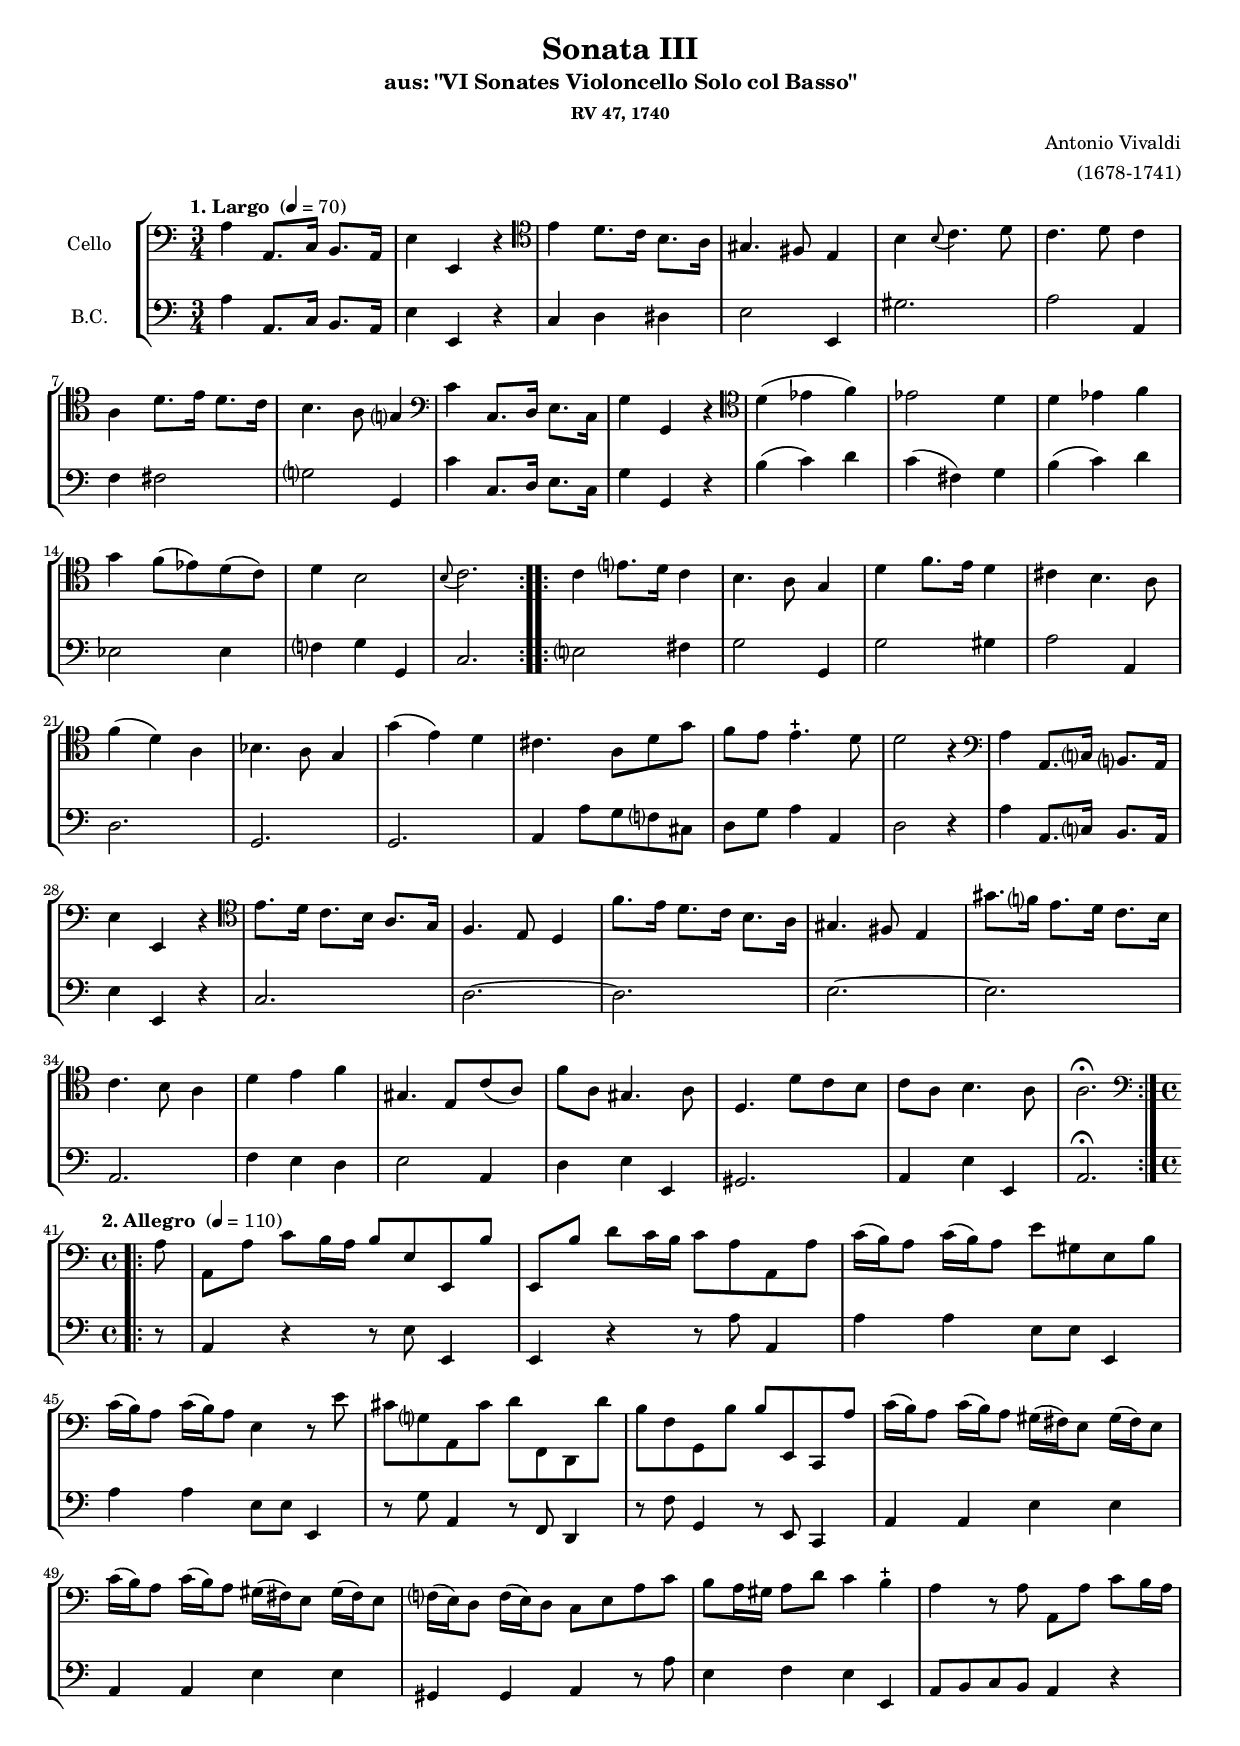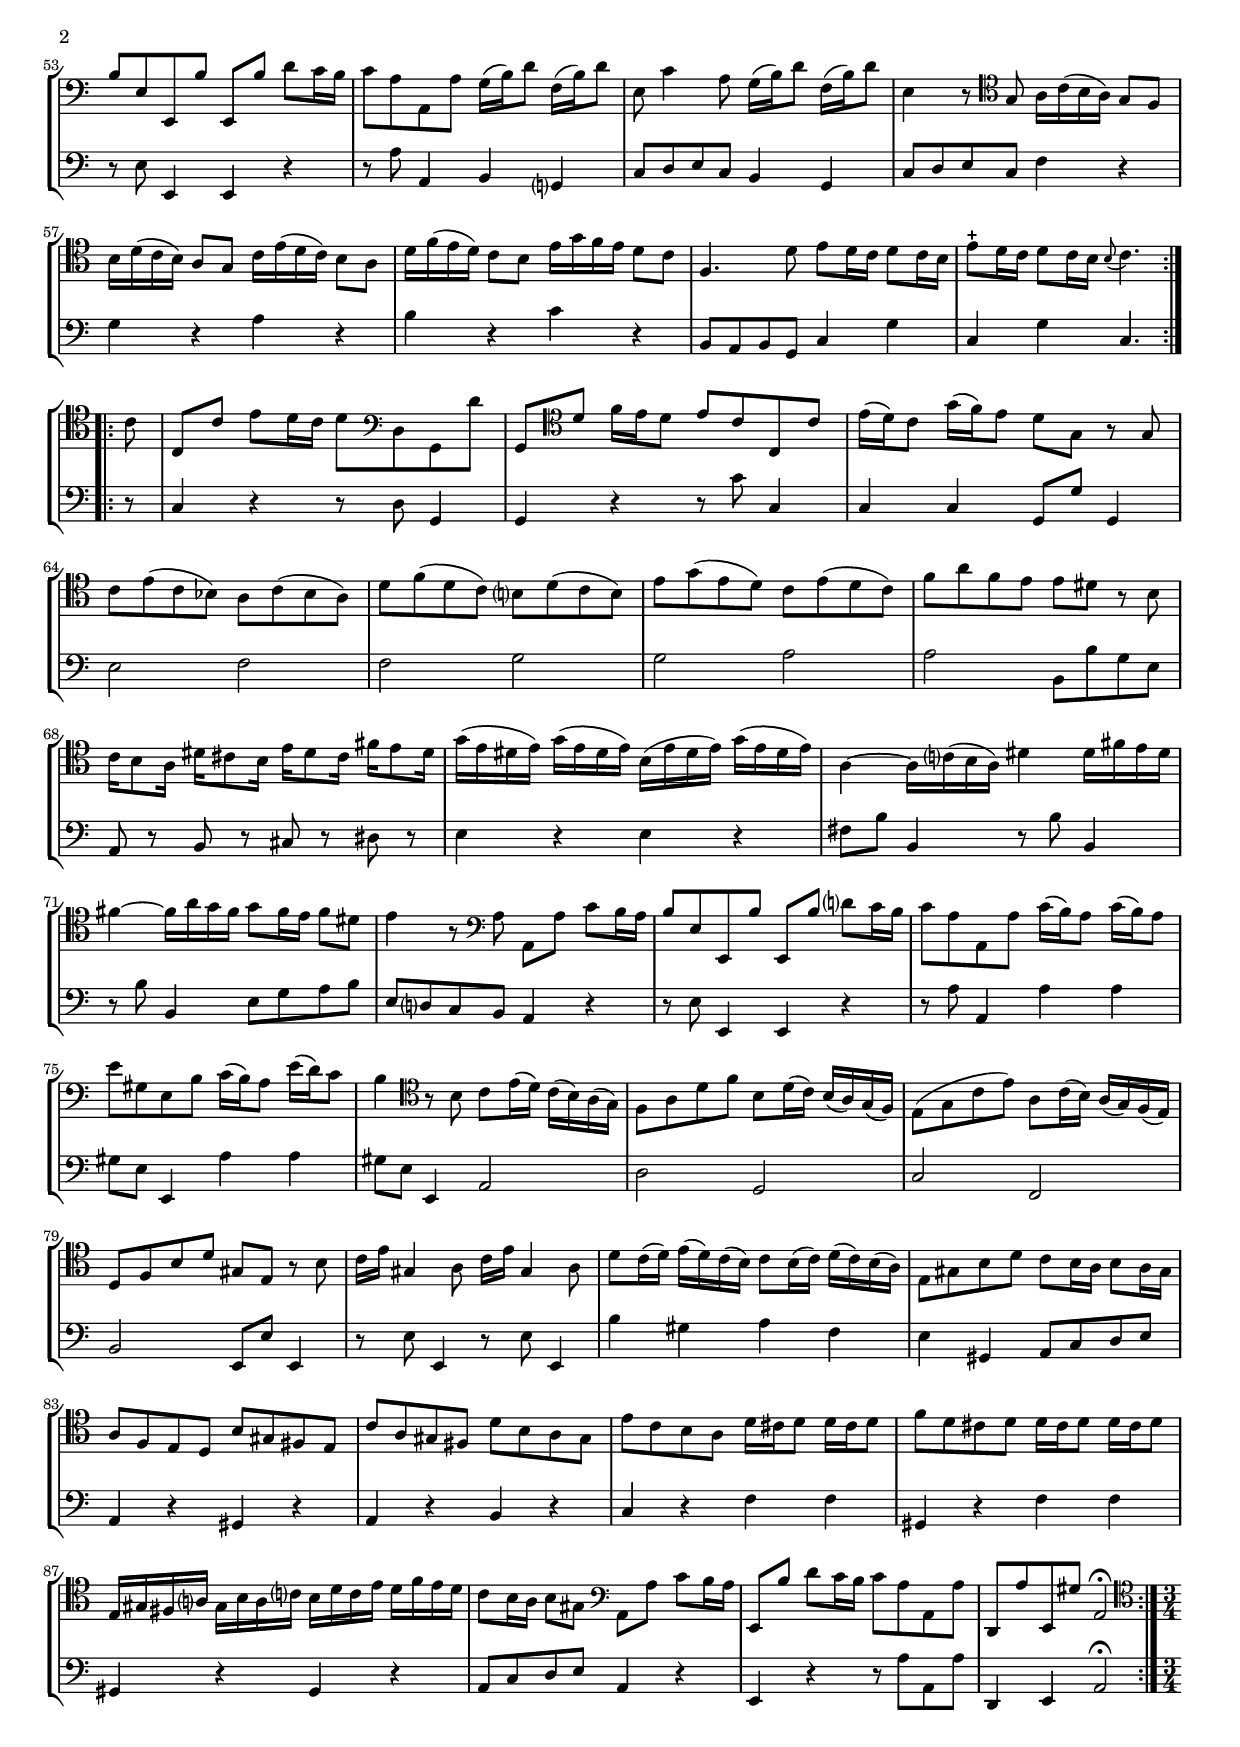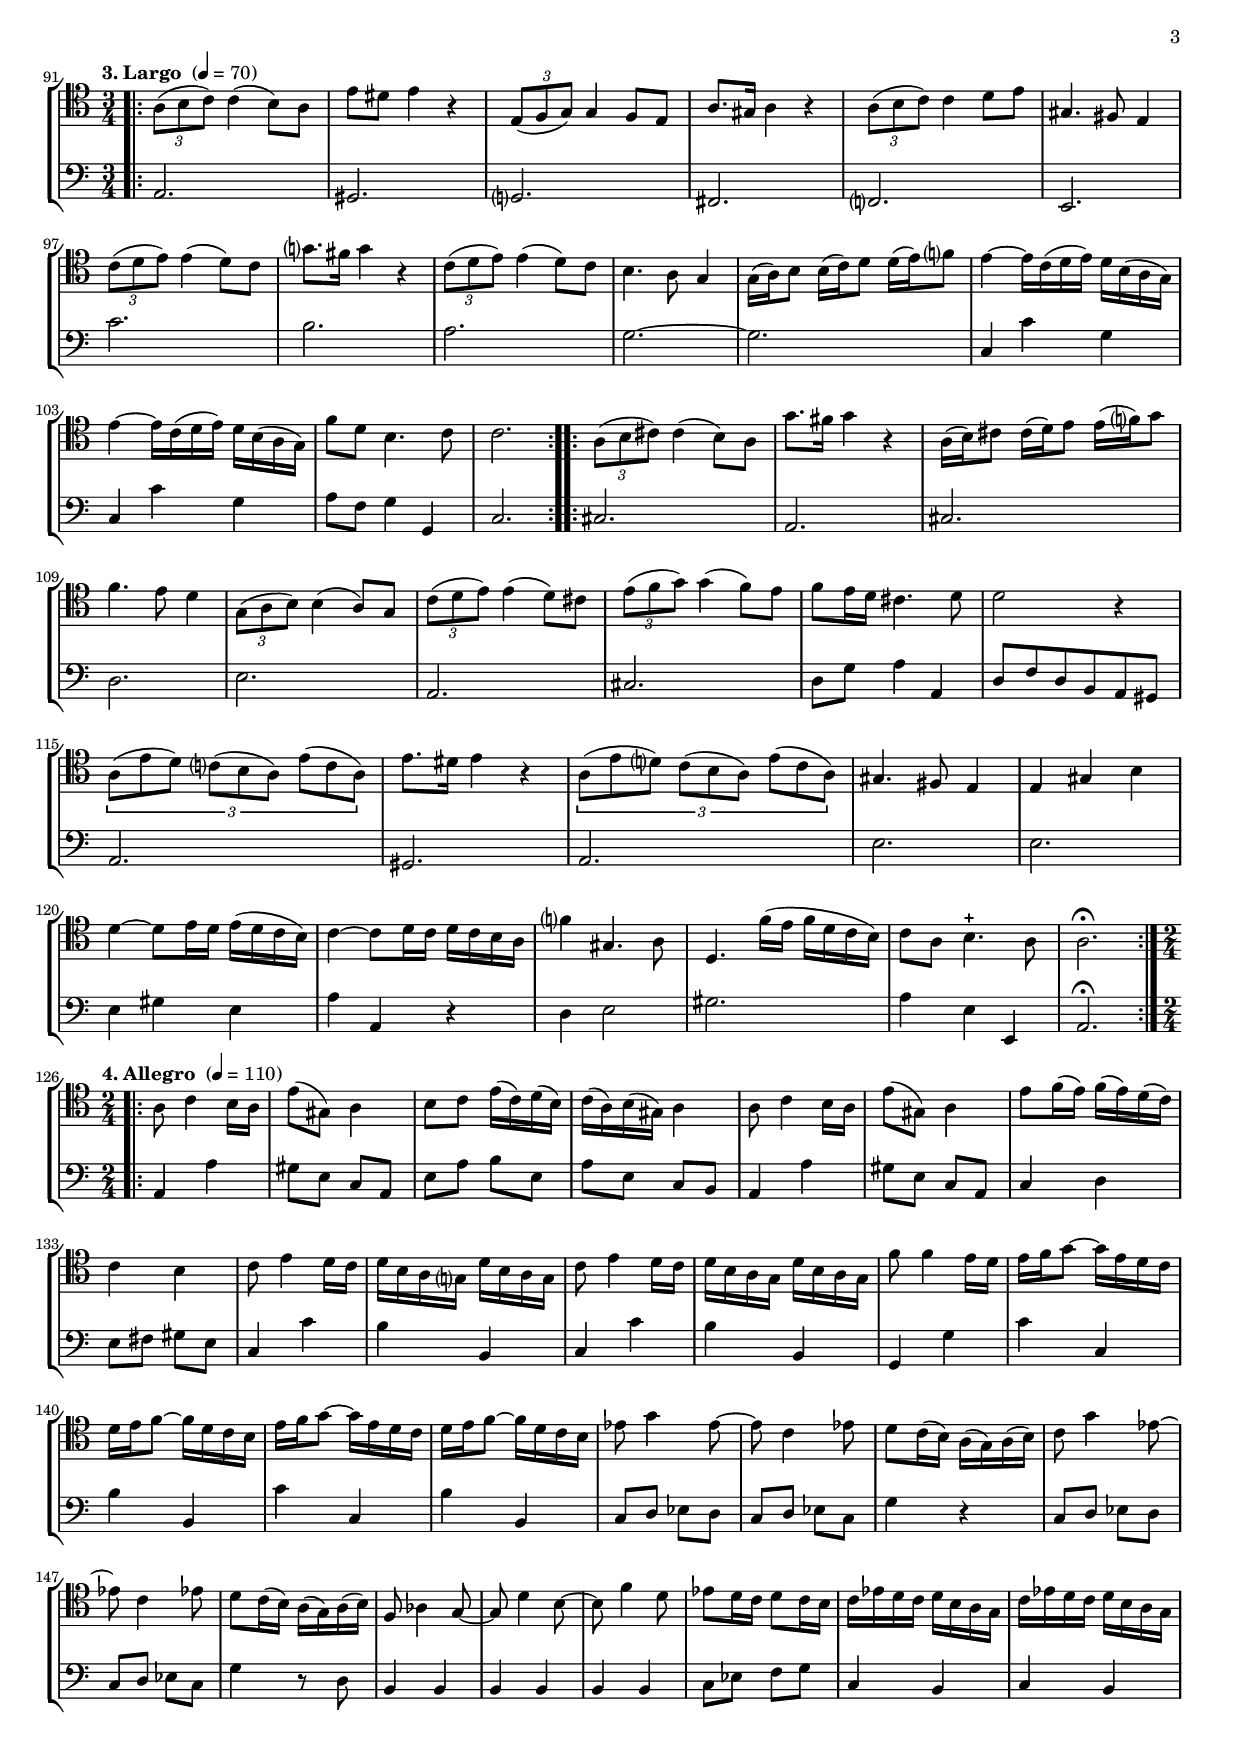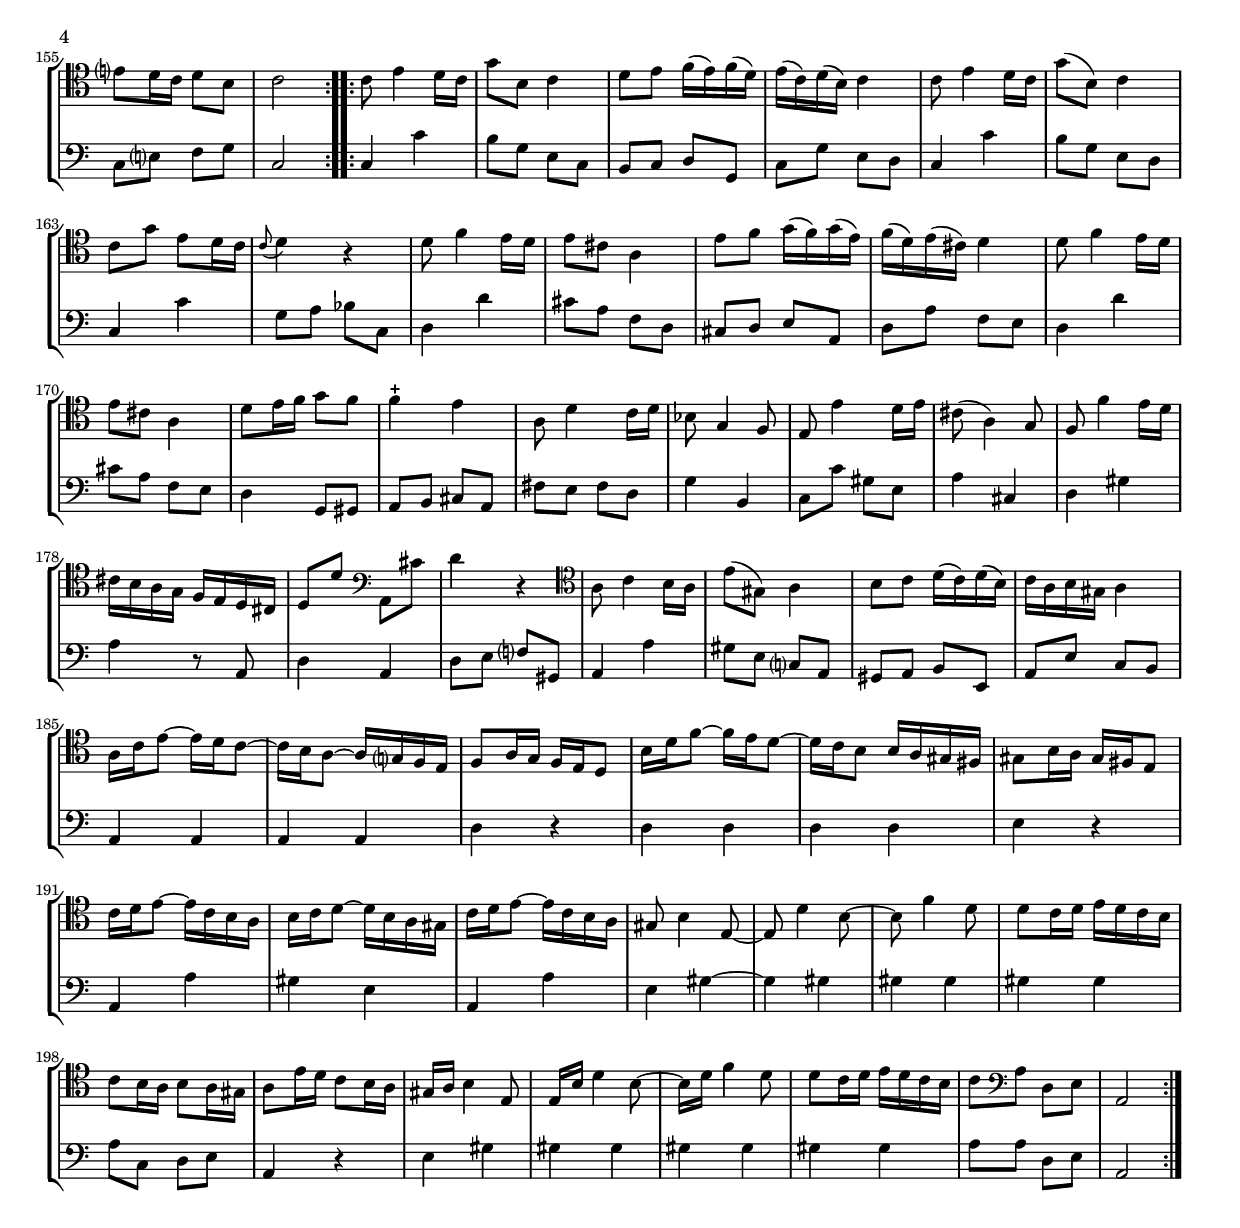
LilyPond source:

\version "2.14.2"
\include "deutsch.ly"

#(set-global-staff-size 16.5)

\header {
  title = "Sonata III"
  subtitle = "aus: \"VI Sonates Violoncello Solo col Basso\""
  subsubtitle = "RV 47, 1740"
  composer = "Antonio Vivaldi"
  arranger = "(1678-1741)"
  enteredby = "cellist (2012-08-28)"
}

voiceconsts = {
 \key a \minor
  \clef "bass"
% \numericTimeSignature
 \compressFullBarRests
}

mihi = "clarinet"
%minstr = "accordion"
milo = "bassoon"
mibc = "harpsichord"

moral = \markup \italic "molto rall."

introa = { \tempo "1. Largo " 4=70  \time 3/4 }
introb = { \break \tempo "2. Allegro " 4=110  \time 4/4 }
introc = { \break \tempo "3. Largo " 4=70  \time 3/4 }
introd = { \break \tempo "4. Allegro " 4=110  \time 2/4 }

va = \relative c' {
  \voiceconsts

  \introa
  \repeat volta 2 {
    a4 a,8. c16 h8. a16
    e'4 e, r \clef "tenor"
    e'' d8. c16 h8. a16
    gis4. fis8 e4
    h' \appoggiatura h8 c4. d8
    c4. d8 c4
    a d8. e16 d8. c16
    h4. a8 g?4 \clef "bass"

    c c,8. d16 e8. c16
    g'4 g, r \clef "tenor"
    d''( es f)
    es2 d4
    d es f
    g f8( es) d( c)
    d4 h2
    \appoggiatura h8 c2.    
  }
  \repeat volta 2 {
    c4 e?8. d16 c4
    h4. a8 g4
    d' f8. e16 d4
    cis h4. a8

    f'4( d) a
    b4. a8 g4
    g'( e) d
    cis4. a8 d g
    f e e4.-+ d8
    d2 r4 \clef "bass"
    a a,8. c?16 h?8. a16
    e'4 e, r \clef "tenor"
    e''8. d16 c8. h16 a8. g16
    f4. e8 d4
    f'8. e16 d8. c16 h8. a16

    gis4. fis8 e4
    gis'8. f?16 e8. d16 c8. h16
    c4. h8 a4
    d e f
    gis,4. e8 c'( a)
    f' a, gis4. a8
    d,4. d'8 c h
    c a h4. a8
    a2.\fermata
  } \clef "bass"

  \introb
  \repeat volta 2 {
    \partial 8 a8
    a, a' c h16 a h8 e, e, h''
    e,, h'' d c16 h c8 a a, a'
    c16( h) a8 c16( h) a8 e' gis, e h'
    c16( h) a8 c16( h) a8 e4 r8 e'
    cis g? a, cis' d f,, d d''
    h f g, h' h e,, c a''
    c16( h) a8 c16( h) a8 gis16( fis) e8 gis16( fis) e8

    c'16( h) a8 c16( h) a8 gis16( fis) e8 gis16( fis) e8
    f?16( e) d8 f16( e) d8 c e a c
    h a16 gis a8 d c4 h-+
    a r8 a a, a' c h16 a
    h8 e, e, h'' e,, h'' d c16 h
    c8 a a, a' g16( h) d8 f,16( h) d8

    e, c'4 a8 g16( h) d8 f,16( h) d8
    e,4 r8 \clef "tenor" g a16 c( h a) g8 f
    h16 d( c h) a8 g c16 e( d c) h8 a
    d16 f( e d) c8 h e16 g f e d8 c
    f,4. d'8 e d16 c d8 c16 h
    e8-+ d16 c d8 c16 h \appoggiatura h8 c4.
  }
  \repeat volta 2 {
    \partial 8 c8
    c, c' e d16 c d8 \clef "bass" d, g, d''
    g,, \clef "tenor" d'' f16 e d8 e c c, c'
    e16( d) c8 g'16( f) e8 d g, r g
    c e( c b) a c( b a)
    d f( d c) h? d( c h)
    e g( e d) c e( d c)
    f a f e e dis r h
    c16 h8 a16 dis cis8 h16 e dis8 cis16 fis e8 dis16
    g (e dis e) g (e dis e) h (e dis e) g (e dis e)
    a,4~ a16 c?( h a) dis4 dis16 fis e dis
    fis4~ fis16 a g fis g8 fis16 e fis8 dis

    e4 r8 \clef "bass" a, a, a' c h16 a
    h8 e, e, h'' e,, h'' d? c16 h
    c8 a a, a' c16( h) a8 c16( h) a8
    e'8 gis, e h' c16( h) a8 e'16( d) c8
    h4 \clef "tenor" r8 h c e16( d) c( h) a( g)
    f8 a d f h, d16( c) h( a) g( f)

    e8( g c e) a, c16( h) a( g) f( e)
    d8 f h d gis, e r h'
    c16 e gis,4 a8 c16 e gis,4 a8
    d c16( d) e( d) c( h) c8 h16( c) d( c) h( a)
    e8 gis h d c h16 a h8 a16 gis
    a8 f e d h' gis fis e
    c' a gis fis d' h a gis

    e' c h a d16 cis d8 d16 cis d8
    f8 d cis d d16 cis d8 d16 cis d8
    e,16 gis fis a? gis h a c? h d c e d f e d
    c8 h16 a h8 gis \clef "bass" a, a' c h16 a
    e,8 h'' d c16 h c8 a a, a'
    d,, a'' e, gis' a,2\fermata 
  } \clef "tenor"

  \introc
  \repeat volta 2 {
    \times 2/3 { a'8( h c) } c4( h8) a
    e' dis e4 r
    \times 2/3 { e,8( f g) } g4 f8 e
    a8. gis16 a4 r
    \times 2/3 { a8( h c) } c4 d8 e
    gis,4. fis8 e4
    \times 2/3 { c'8( d e) } e4( d8) c
    g'?8. fis16 g4 r
    \times 2/3 { c,8( d e) } e4( d8) c

    h4. a8 g4
    g16( a) h8 h16( c) d8 d16( e) f?8
    e4~ e16 c( d e) d h( a g)
    e'4~ e16 c( d e) d h( a g)
    f'8 d h4. c8
    c2.
  }
  \repeat volta 2 {
    \times 2/3 { a8( h cis) } cis4( h8) a
    g'8. fis16 g4 r
    a,16( h) cis8 cis16( d) e8 e16( f?) g8

    f4. e8 d4
    \times 2/3 { g,8( a h) } h4( a8) g
    \times 2/3 { c( d e) } e4( d8) cis
    \times 2/3 { e( f g) } g4( f8) e
    f e16 d cis4. d8
    d2 r4
    \times 2/3 { a8( e' d) c?( h a) e'( c a) }
    e'8. dis16 e4 r
    \times 2/3 { a,8( e' d?) c( h a) e'( c a) }

    gis4. fis8 e4
    e gis h
    d~ d8 e16 d e( d c h)
    c4~ c8 d16 c d c h a
    f'?4 gis,4. a8
    d,4. f'16( e f d c h)
    c8 a h4.-+ a8
    a2.\fermata
  }

  \introd
  \repeat volta 2 {
    a8 c4 h16 a
    e'8( gis,) a4
    h8 c e16( c) d( h)
    c( a) h( gis) a4
    a8 c4 h16 a
    e'8( gis,) a4
    e'8 f16( e) f( e) d( c)
    c4 h
    c8 e4 d16 c
    d h a g? d' h a g
    c8 e4 d16 c
    d h a g d' h a g

    f'8 f4 e16 d
    e f g8~ g16 e d c
    d e f8~ f16 d c h
    e f g8~ g16 e d c
    d e f8~ f16 d c h
    es8 g4 es8~
    es c4 es8
    d c16( h) a( g) a( h)
    c8 g'4 es8~
    es c4 es8
    d c16( h) a( g) a( h)

    f8 as4 g8~
    g d'4 h8~
    h f'4 d8
    es d16 c d8 c16 h
    c es d c d h a g
    c es d c d h a g
    e'?8 d16 c d8 h
    c2
  }
  \repeat volta 2 {
    c8 e4 d16 c
    g'8 h, c4
    d8 e f16( e) f( d)
    e( c) d( h) c4

    c8 e4 d16 c
    g'8( h,) c4
    c8 g' e d16 c
    \appoggiatura c8 d4 r
    d8 f4 e16 d
    e8 cis a4
    e'8 f g16( f) g( e)
    f( d) e( cis) d4
    d8 f4 e16 d
    e8 cis a4
    d8 e16 f g8 f
    f4-+ e

    a,8 d4 c16 d
    b8 g4 f8
    e e'4 d16 e
    cis8( a4) g8
    f f'4 e16 d
    cis h a g f e d cis
    d8 d' \clef "bass" a, cis'
    d4 r \clef "tenor"
    a8 c4 h16 a
    e'8( gis,) a4
    h8 c d16( c) d( h)

    c a h gis a4
    a16 c e8~ e16 d c8~
    c16 h a8~ a16 g? f e
    f8 a16 g f e d8
    h'16 d f8~ f16 e d8~
    d16 c h8 h16 a gis fis
    gis8 h16 a gis fis e8
    c'16 d e8~ e16 c h a
    h c d8~ d16 h a gis

    c d e8~ e16 c h a
    gis8 h4 e,8~
    e d'4 h8~
    h f'4 d8
    d c16 d e d c h
    c8 h16 a h8 a16 gis
    a8 e'16 d c8 h16 a
    gis a h4 e,8
    e16 h' d4 h8~
    h16 d f4 d8
    d c16 d e d c h
    c8 \clef "bass" a d, e
    a,2
  }
}

vb = \relative c' {
  \voiceconsts

  \introa
  \repeat volta 2 {
    a4 a,8. c16 h8. a16
    e'4 e, r
    c' d dis
    e2 e,4
    gis'2.
    a2 a,4
    f' fis2
    g? g,4

    c' c,8. d16 e8. c16
    g'4 g, r
    h'( c) d
    c( fis,) g
    h( c) d
    es,2 es4
    f? g g,
    c2.
  }
  \repeat volta 2 {
    e?2 fis4
    g2 g,4
    g'2 gis4
    a2 a,4

    d2.
    g,
    g
    a4 a'8 g f? cis
    d g a4 a,
    d2 r4
    a' a,8. c?16 h8. a16
    e'4 e, r
    c'2.
    d~
    d

    e~
    e
    a,
    f'4 e d
    e2 a,4
    d e e,
    gis2.
    a4 e' e,
    a2.\fermata
  }

  \introb
  \repeat volta 2 {
    \partial 8 r8
    a4 r r8 e' e,4
    e r r8 a' a,4
    a' a e8 e e,4
    a' a e8 e e,4
    r8 g' a,4 r8 f d4
    r8 f' g,4 r8 e c4
    a' a e' e

    a, a e' e
    gis, gis a r8 a'
    e4 f e e,
    a8 h c h a4 r
    r8 e' e,4 e r
    r8 a' a,4 h g?

    c8 d e c h4 g
    c8 d e c f4 r
    g r a r
    h r c r
    h,8 a h g c4 g'
    c, g' c,4.
  }
  \repeat volta 2 {
    \partial 8 r8
    c4 r r8 d g,4
    g r r8 c' c,4
    c c g8 g' g,4
    e'2 f
    f g
    g a
    a h,8 h' g e

    a, r h r cis r dis r
    e4 r e r
    fis8 h h,4 r8 h' h,4
    r8 h' h,4 e8 g a h

    e, d? c h a4 r
    r8 e' e,4 e r
    r8 a' a,4 a' a
    gis8 e e,4 a' a
    gis8 e e,4 a2
    d g,

    c f,
    h e,8 e' e,4
    r8 e' e,4 r8 e' e,4
    h'' gis a f
    e gis, a8 c d e
    a,4 r gis r
    a r h r

    c r f f
    gis, r f' f
    gis, r gis r
    a8 c d e a,4 r
    e r r8 a' a, a'
    d,,4 e a2\fermata
  }

  \introc
  \repeat volta 2 {
    a2.
    gis
    g?
    fis
    f?
    e
    c''
    h
    a

    g~
    g
    c,4 c' g
    c, c' g
    a8 f g4 g,
    c2.
  }
  \repeat volta 2 {
    cis
    a
    cis

    d
    e
    a,
    cis
    d8 g a4 a,
    d8 f d h a gis
    a2.
    gis
    a

    e'
    e
    e4 gis e
    a a, r
    d e2
    gis2.
    a4 e e,
    a2.\fermata
  }

  \introd
  \repeat volta 2 {
    a4 a'
    gis8 e c a
    e' a h e,
    a e c h
    a4 a'
    gis8 e c a
    c4 d
    e8 fis gis e
    c4 c'
    h h,
    c c'
    h h,

    g g'
    c c,
    h' h,
    c' c,
    h' h,
    c8 d es d
    c d es c
    g'4 r
    c,8 d es d
    c d es c
    g'4 r8 d

    h4 h
    h h
    h h
    c8 es f g
    c,4 h
    c h
    c8 e? f g
    c,2
  }
  \repeat volta 2 {
    c4 c'
    h8 g e c
    h c d g,
    c g' e d

    c4 c'
    h8 g e d
    c4 c'
    g8 a b c,
    d4 d'
    cis8 a f d
    cis d e a,
    d a' f e
    d4 d'
    cis8 a f e
    d4 g,8 gis
    a h cis a

    fis' e fis d
    g4 h,
    c8 c' gis e
    a4 cis,
    d gis
    a r8 a,
    d4 a
    d8 e f? gis,
    a4 a'
    gis8 e c? a
    gis a h e,

    a e' c h
    a4 a
    a a
    d r
    d d
    d d
    e r
    a, a'
    gis e

    a, a'
    e gis~
    gis gis
    gis gis
    gis gis
    a8 c,d e
    a,4 r
    e' gis
    gis gis
    gis gis
    gis gis
    a8 a d, e
    a,2
  }
}



music = \new StaffGroup <<
          \new Staff {
	    \set Staff.midiInstrument = \milo
            \set Staff.instrumentName = #"Cello"
            \va
          }

          \new Staff {
	    \set Staff.midiInstrument = \mibc
            \set Staff.instrumentName = #"B.C."
            \vb
          }
>>

\book {
  \score {
    \music
    \layout {}
  }

  \score {
    \unfoldRepeats \music

    \midi {
      \context {
        \Score
      }
    }
  }
}
